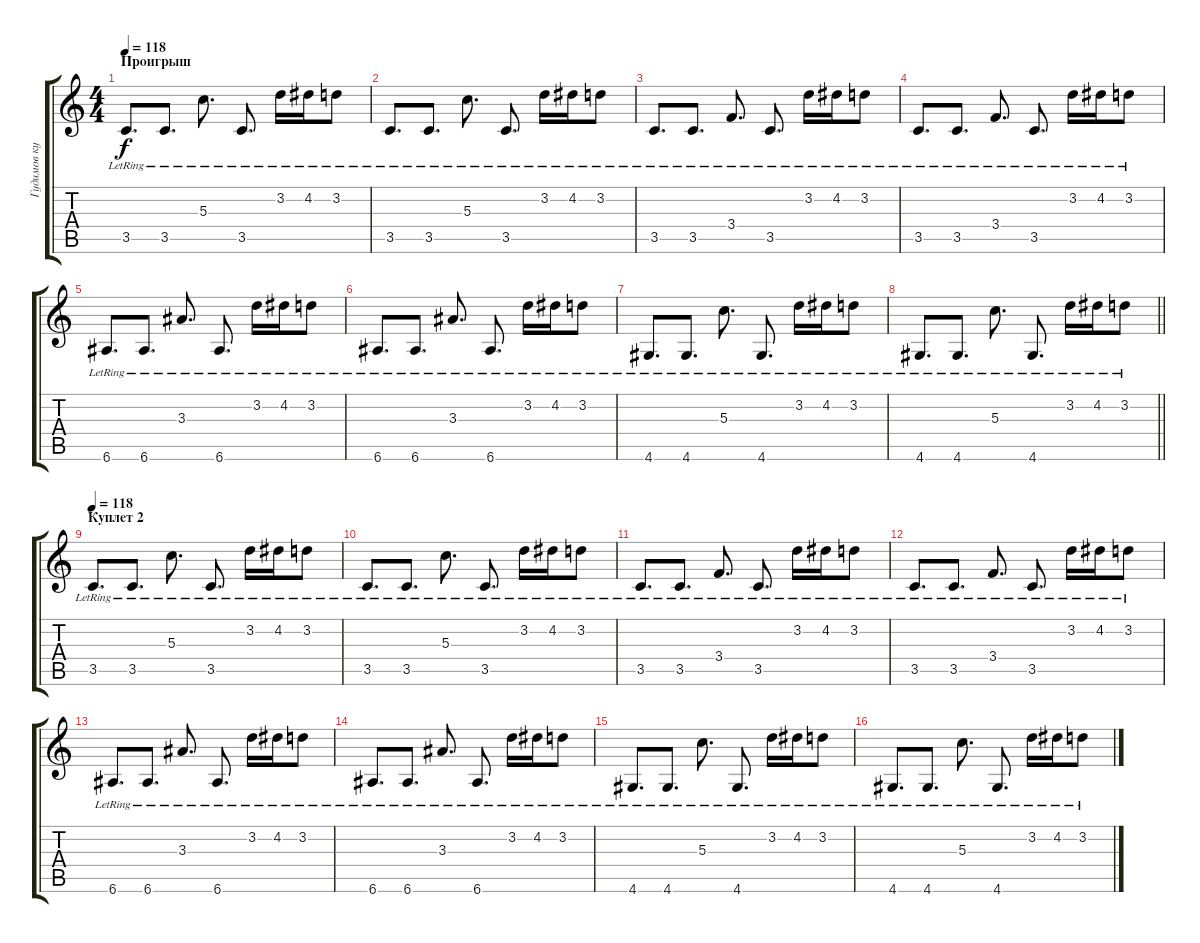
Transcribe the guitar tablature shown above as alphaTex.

\track ("Гудимов куплет" "Гудимов ку") {instrument electricguitarjazz}
\staff {score tabs}
\tuning (E4 B3 G3 D3 A2 E2) {hide}
\ts (4 4)
\section ("" "Проигрыш")
\tempo 118
\clef g2
\ks c
3.5{lr}.8{d dy f} 3.5{lr}.8{d} 5.3{lr}.8{d} 3.5{lr}.8{d} 3.2{lr}.16 4.2{lr}.16 3.2{lr}.8 |
3.5{lr}.8{d} 3.5{lr}.8{d} 5.3{lr}.8{d} 3.5{lr}.8{d} 3.2{lr}.16 4.2{lr}.16 3.2{lr}.8 |
3.5{lr}.8{d} 3.5{lr}.8{d} 3.4{lr}.8{d} 3.5{lr}.8{d} 3.2{lr}.16 4.2{lr}.16 3.2{lr}.8 |
3.5{lr}.8{d} 3.5{lr}.8{d} 3.4{lr}.8{d} 3.5{lr}.8{d} 3.2{lr}.16 4.2{lr}.16 3.2{lr}.8 |
6.6{lr}.8{d} 6.6{lr}.8{d} 3.3{lr}.8{d} 6.6{lr}.8{d} 3.2{lr}.16 4.2{lr}.16 3.2{lr}.8 |
6.6{lr}.8{d} 6.6{lr}.8{d} 3.3{lr}.8{d} 6.6{lr}.8{d} 3.2{lr}.16 4.2{lr}.16 3.2{lr}.8 |
4.6{lr}.8{d} 4.6{lr}.8{d} 5.3{lr}.8{d} 4.6{lr}.8{d} 3.2{lr}.16 4.2{lr}.16 3.2{lr}.8 |
\barLineRight lightlight
4.6{lr}.8{d} 4.6{lr}.8{d} 5.3{lr}.8{d} 4.6{lr}.8{d} 3.2{lr}.16 4.2{lr}.16 3.2{lr}.8 |
\section ("" "Куплет 2")
\tempo 118
3.5{lr}.8{d} 3.5{lr}.8{d} 5.3{lr}.8{d} 3.5{lr}.8{d} 3.2{lr}.16 4.2{lr}.16 3.2{lr}.8 |
3.5{lr}.8{d} 3.5{lr}.8{d} 5.3{lr}.8{d} 3.5{lr}.8{d} 3.2{lr}.16 4.2{lr}.16 3.2{lr}.8 |
3.5{lr}.8{d} 3.5{lr}.8{d} 3.4{lr}.8{d} 3.5{lr}.8{d} 3.2{lr}.16 4.2{lr}.16 3.2{lr}.8 |
3.5{lr}.8{d} 3.5{lr}.8{d} 3.4{lr}.8{d} 3.5{lr}.8{d} 3.2{lr}.16 4.2{lr}.16 3.2{lr}.8 |
6.6{lr}.8{d} 6.6{lr}.8{d} 3.3{lr}.8{d} 6.6{lr}.8{d} 3.2{lr}.16 4.2{lr}.16 3.2{lr}.8 |
6.6{lr}.8{d} 6.6{lr}.8{d} 3.3{lr}.8{d} 6.6{lr}.8{d} 3.2{lr}.16 4.2{lr}.16 3.2{lr}.8 |
4.6{lr}.8{d} 4.6{lr}.8{d} 5.3{lr}.8{d} 4.6{lr}.8{d} 3.2{lr}.16 4.2{lr}.16 3.2{lr}.8 |
4.6{lr}.8{d} 4.6{lr}.8{d} 5.3{lr}.8{d} 4.6{lr}.8{d} 3.2{lr}.16 4.2{lr}.16 3.2{lr}.8
